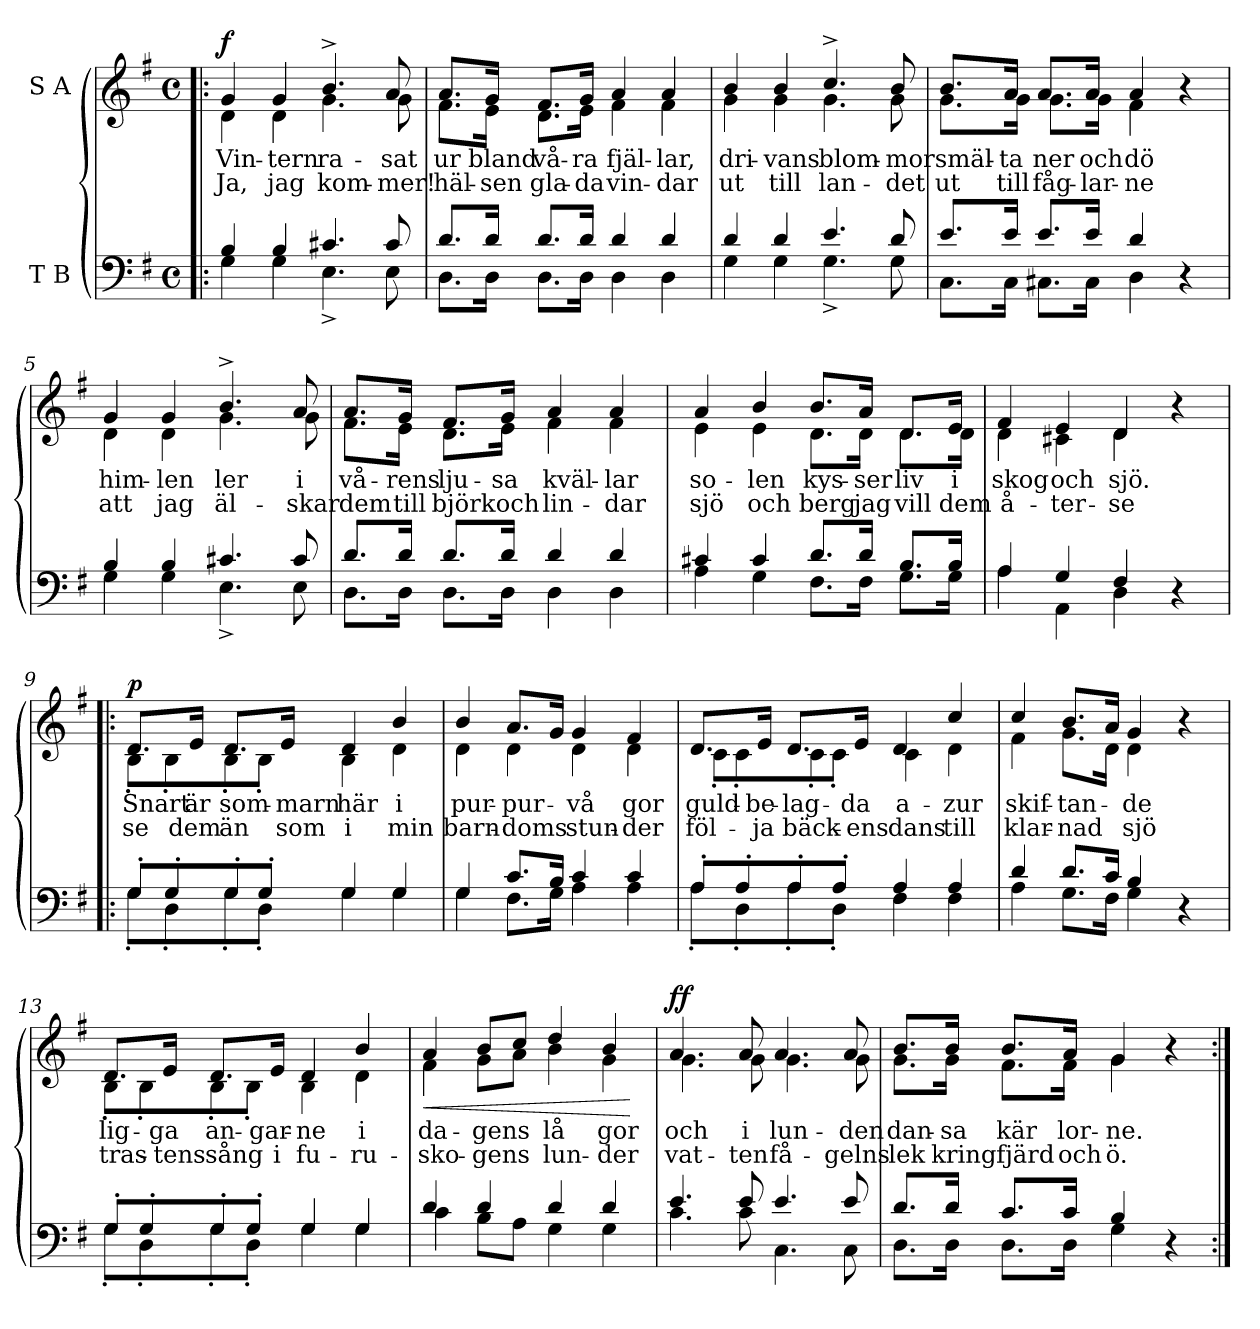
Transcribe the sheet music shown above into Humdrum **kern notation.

**kern	**kern	**text	**text	**dynam
*part2	*part1	*part1	*part1	*part1
*staff2	*staff1	*staff1	*staff1	*staff1
*I"T  B	*I"S  A	*	*	*
*clefF4	*clefG2	*	*	*
*k[f#]	*k[f#]	*	*	*
*G:	*G:	*	*	*
*M4/4	*M4/4	*	*	*
*met(c)	*met(c)	*	*	*
=1!|:	=1!|:	=1!|:	=1!|:	=1!|:
*^	*	*	*	*
!	!	!LO:TX:a:B:t=Tempo di marcia	!	!	!
!	!	!	!LO:LY:b	!LO:LY:b	!LO:DY:a
*	*	*^	*	*	*
4B/	4G\	4g/	4d\	Vin-	-Ja,	f
!	!	!	!	!LO:LY:b	!LO:LY:b	!
4B/	4G\	4g/	4d\	-tern	jag	.
!	!	!	!	!LO:LY:b	!LO:LY:b	!
4.c#X/	4.E^\	4.b^/	4.g\	ra-	-kom-	.
!	!	!	!	!LO:LY:b	!LO:LY:b	!
8c#/	8E\	8a/	8g\	-sat	mer!	.
=2	=2	=2	=2	=2	=2	=2
!	!	!	!	!LO:LY:b	!LO:LY:b	!
8.d/L	8.D\L	8.a/L	8.f#\L	ur	häl-	.
!	!	!	!	!LO:LY:b	!LO:LY:b	!
16d/Jk	16D\Jk	16g/Jk	16e\Jk	-bland	-sen	.
!	!	!	!	!LO:LY:b	!LO:LY:b	!
8.d/L	8.D\L	8.f#/L	8.d\L	vå-	-gla-	.
!	!	!	!	!LO:LY:b	!LO:LY:b	!
16d/Jk	16D\Jk	16g/Jk	16e\Jk	-ra	da	.
!	!	!	!	!LO:LY:b	!LO:LY:b	!
4d/	4D\	4a/	4f#\	fjäl-	-vin-	.
!	!	!	!	!LO:LY:b	!LO:LY:b	!
4d/	4D\	4a/	4f#\	-lar,	dar	.
=3	=3	=3	=3	=3	=3	=3
!	!	!	!	!LO:LY:b	!LO:LY:b	!
4d/	4G\	4b/	4g\	dri-	-ut	.
!	!	!	!	!LO:LY:b	!LO:LY:b	!
4d/	4G\	4b/	4g\	vans	till	.
!	!	!	!	!LO:LY:b	!LO:LY:b	!
4.e/	4.G^\	4.cc^/	4.g\	blom-	-lan-	.
!	!	!	!	!LO:LY:b	!LO:LY:b	!
8d/	8G\	8b/	8g\	-mor	det	.
=4	=4	=4	=4	=4	=4	=4
!	!	!	!	!LO:LY:b	!LO:LY:b	!
8.e/L	8.C\L	8.b/L	8.g\L	smäl-	ut	.
!	!	!	!	!LO:LY:b	!LO:LY:b	!
16e/Jk	16C\Jk	16a/Jk	16g\Jk	-ta	till	.
!	!	!	!	!LO:LY:b	!LO:LY:b	!
8.e/L	8.C#X\L	8.a/L	8.g\L	ner	fåg-	.
!	!	!	!	!LO:LY:b	!LO:LY:b	!
16e/Jk	16C#\Jk	16a/Jk	16g\Jk	-och	lar-	.
!	!	!	!	!LO:LY:b	!LO:LY:b	!
4d/	4D\	4a/	4f#\	-dö	ne	.
4r	4ryy	4r	4ryy	.	.	.
=5	=5	=5	=5	=5	=5	=5
!	!	!	!	!LO:LY:b	!LO:LY:b	!
4B/	4G\	4g/	4d\	him-	-att	.
!	!	!	!	!LO:LY:b	!LO:LY:b	!
4B/	4G\	4g/	4d\	len	jag	.
!	!	!	!	!LO:LY:b	!LO:LY:b	!
4.c#X/	4.E^\	4.b^/	4.g\	ler	äl-	.
!	!	!	!	!LO:LY:b	!LO:LY:b	!
8c#/	8E\	8a/	8g\	-i	skar	.
=6	=6	=6	=6	=6	=6	=6
!	!	!	!	!LO:LY:b	!LO:LY:b	!
8.d/L	8.D\L	8.a/L	8.f#\L	vå-	-dem	.
!	!	!	!	!LO:LY:b	!LO:LY:b	!
16d/Jk	16D\Jk	16g/Jk	16e\Jk	rens	till	.
!	!	!	!	!LO:LY:b	!LO:LY:b	!
8.d/L	8.D\L	8.f#/L	8.d\L	lju-	-björk	.
!	!	!	!	!LO:LY:b	!LO:LY:b	!
16d/Jk	16D\Jk	16g/Jk	16e\Jk	sa	och	.
!	!	!	!	!LO:LY:b	!LO:LY:b	!
4d/	4D\	4a/	4f#\	kväl-	-lin-	.
!	!	!	!	!LO:LY:b	!LO:LY:b	!
4d/	4D\	4a/	4f#\	-lar	dar	.
!!LO:LB:g=z	!!
=7	=7	=7	=7	=7	=7	=7
!	!	!	!	!LO:LY:b	!LO:LY:b	!
4c#X/	4A\	4a/	4e\	so-	-sjö	.
!	!	!	!	!LO:LY:b	!LO:LY:b	!
4c#/	4G\	4b/	4e\	len	och	.
!	!	!	!	!LO:LY:b	!LO:LY:b	!
8.d/L	8.F#\L	8.b/L	8.d\L	kys-	-berg	.
!	!	!	!	!LO:LY:b	!LO:LY:b	!
16d/Jk	16F#\Jk	16a/Jk	16d\Jk	ser	jag	.
!	!	!	!	!LO:LY:b	!LO:LY:b	!
8.B/L	8.G\L	8.d/L	8.d\L	liv	vill	.
!	!	!	!	!LO:LY:b	!LO:LY:b	!
16B/Jk	16G\Jk	16e/Jk	16d\Jk	i	dem	.
=8	=8	=8	=8	=8	=8	=8
!	!	!	!	!LO:LY:b	!LO:LY:b	!
4A/	4A\	4f#/	4d\	skog	å-	.
!	!	!	!	!LO:LY:b	!LO:LY:b	!
4G/	4AA\	4e/	4c#X\	-och	ter-	.
!	!	!	!	!LO:LY:b	!LO:LY:b	!
4F#/	4D\	4d/	4d\	-sjö.	se	.
4r	4ryy	4r	4ryy	.	.	.
=9!|:	=9!|:	=9!|:	=9!|:	=9!|:	=9!|:	=9!|:
!	!	!	!	!LO:LY:b	!LO:LY:b	!LO:DY:a
8G'/L	8G'\L	8.d/L	8B'\L	Snart	se	p
8G'/	8D'\	.	8B'\	.	.	.
!	!	!	!	!LO:LY:b	!LO:LY:b	!
.	.	16e/Jk	.	är	dem	.
!	!	!	!	!LO:LY:b	!LO:LY:b	!
8G'/	8G'\	8.d/L	8B'\	som-	än	.
8G'/J	8D'\J	.	8B'\J	.	.	.
!	!	!	!	!LO:LY:b	!LO:LY:b	!
.	.	16e/Jk	.	-marn	som	.
!	!	!	!	!LO:LY:b	!LO:LY:b	!
4G/	4G\	4d/	4B\	här	i	.
!	!	!	!	!LO:LY:b	!LO:LY:b	!
4G/	4G\	4b/	4d\	i	min	.
=10	=10	=10	=10	=10	=10	=10
!	!	!	!	!LO:LY:b	!LO:LY:b	!
4G/	4G\	4b/	4d\	pur-	-barn-	.
!	!	!	!	!LO:LY:b	!LO:LY:b	!
8.c/L	8.F#\L	8.a/L	4d\	-pur-	-doms	.
16B/Jk	16G\Jk	16g/Jk	.	.	.	.
!	!	!	!	!LO:LY:b	!LO:LY:b	!
4c/	4A\	4g/	4d\	vå	stun-	.
!	!	!	!	!LO:LY:b	!LO:LY:b	!
4c/	4A\	4f#/	4d\	-gor	der	.
=11	=11	=11	=11	=11	=11	=11
!	!	!	!	!LO:LY:b	!LO:LY:b	!
8A'/L	8A'\L	8.d/L	8c'\L	guld-	föl-	.
8A'/	8D'\	.	8c'\	.	.	.
!	!	!	!	!LO:LY:b	!LO:LY:b	!
.	.	16e/Jk	.	-be-	-ja	.
!	!	!	!	!LO:LY:b	!LO:LY:b	!
8A'/	8A'\	8.d/L	8c'\	-lag-	bäck-	.
8A'/J	8D'\J	.	8c'\J	.	.	.
!	!	!	!	!LO:LY:b	!LO:LY:b	!
.	.	16e/Jk	.	-da	-ens	.
!	!	!	!	!LO:LY:b	!LO:LY:b	!
4A/	4F#\	4d/	4c\	a-	dans	.
!	!	!	!	!LO:LY:b	!LO:LY:b	!
4A/	4F#\	4cc/	4d\	zur	till	.
=12	=12	=12	=12	=12	=12	=12
!	!	!	!	!LO:LY:b	!LO:LY:b	!
4d/	4A\	4cc/	4f#\	skif-	-klar-	.
!	!	!	!	!LO:LY:b	!LO:LY:b	!
8.d/L	8.G\L	8.b/L	8.g\L	-tan-	-nad	.
16c/Jk	16F#\Jk	16a/Jk	16d\Jk	.	.	.
!	!	!	!	!LO:LY:b	!LO:LY:b	!
4B/	4G\	4g/	4d\	de	sjö	.
4r	4ryy	4r	4ryy	.	.	.
=13	=13	=13	=13	=13	=13	=13
!	!	!	!	!LO:LY:b	!LO:LY:b	!
8G'/L	8G'\L	8.d/L	8B'\L	lig-	-tras-	.
8G'/	8D'\	.	8B'\	.	.	.
!	!	!	!	!LO:LY:b	!LO:LY:b	!
.	.	16e/Jk	.	-ga	-tens	.
!	!	!	!	!LO:LY:b	!LO:LY:b	!
8G'/	8G'\	8.d/L	8B'\	an-	sång	.
8G'/J	8D'\J	.	8B'\J	.	.	.
!	!	!	!	!LO:LY:b	!LO:LY:b	!
.	.	16e/Jk	.	gar-	-i	.
!	!	!	!	!LO:LY:b	!LO:LY:b	!
4G/	4G\	4d/	4B\	ne	fu-	.
!	!	!	!	!LO:LY:b	!LO:LY:b	!
4G/	4G\	4b/	4d\	-i	ru-	.
!!LO:LB:g=z	!!
=14	=14	=14	=14	=14	=14	=14
!	!	!	!	!LO:LY:b	!LO:LY:b	!LO:HP:b
4d/	4c\	4a/	4f#\	-da-	-sko-	<
!	!	!	!	!LO:LY:b	!LO:LY:b	!
4d/	8B\L	8b/L	8g\L	-gens	gens	.
.	8A\J	8cc/J	8a\J	.	.	.
!	!	!	!	!LO:LY:b	!LO:LY:b	!
4d/	4G\	4dd/	4b\	lå	lun-	.
!	!	!	!	!LO:LY:b	!LO:LY:b	!
4d/	4G\	4b/	4g\	-gor	der	.
*v	*v	*	*	*	*	*
*	*v	*v	*	*	*
.	.	.	.	[
=15	=15	=15	=15	=15
*^	*	*	*	*
!	!	!	!LO:LY:b	!LO:LY:b	!LO:DY:a
*	*	*^	*	*	*
4.e/	4.c\	4.a/	4.g\	och	vat-	ff
!	!	!	!	!LO:LY:b	!LO:LY:b	!
8e/	8c\	8a/	8g\	-i	ten	.
!	!	!	!	!LO:LY:b	!LO:LY:b	!
4.e/	4.C\	4.a/	4.g\	lun-	-få-	.
!	!	!	!	!LO:LY:b	!LO:LY:b	!
8e/	8C\	8a/	8g\	-den	gelns	.
=16	=16	=16	=16	=16	=16	=16
!	!	!	!	!LO:LY:b	!LO:LY:b	!
8.d/L	8.D\L	8.b/L	8.g\L	dan-	-lek	.
!	!	!	!	!LO:LY:b	!LO:LY:b	!
16d/Jk	16D\Jk	16b/Jk	16g\Jk	sa	kring	.
!	!	!	!	!LO:LY:b	!LO:LY:b	!
8.c/L	8.D\L	8.b/L	8.f#\L	kär	fjärd	.
!	!	!	!	!LO:LY:b	!LO:LY:b	!
16c/Jk	16D\Jk	16a/Jk	16f#\Jk	lor-	-och	.
!	!	!	!	!LO:LY:b	!LO:LY:b	!
4B/	4G\	4g/	4g\	ne.	ö.	.
4r	4ryy	4r	4ryy	.	.	.
*v	*v	*	*	*	*	*
*	*v	*v	*	*	*
=:|!	=:|!	=:|!	=:|!	=:|!
*-	*-	*-	*-	*-
